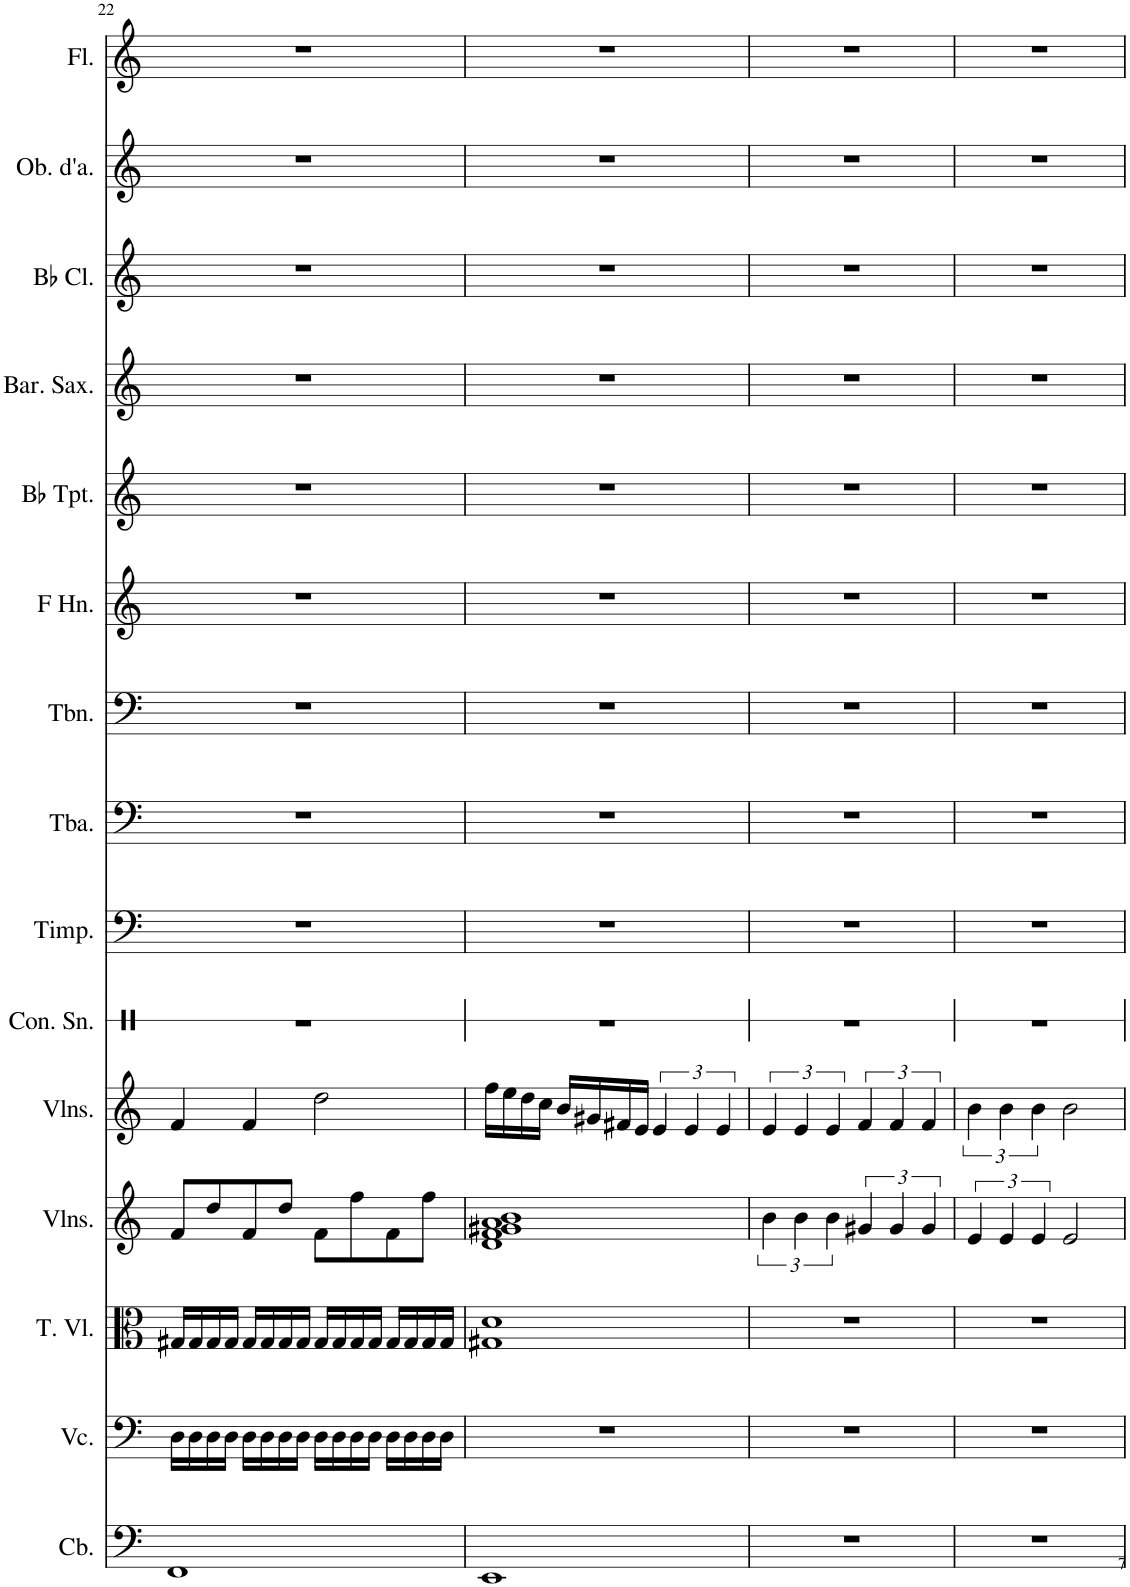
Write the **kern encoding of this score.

**kern	**kern	**kern	**kern	**kern	**kern	**kern	**kern	**kern	**kern	**kern	**kern	**kern	**kern	**kern
*part15	*part14	*part13	*part12	*part11	*part10	*part9	*part8	*part7	*part6	*part5	*part4	*part3	*part2	*part1
*staff15	*staff14	*staff13	*staff12	*staff11	*staff10	*staff9	*staff8	*staff7	*staff6	*staff5	*staff4	*staff3	*staff2	*staff1
*I"Contrabass, Cb.(15)	*I"Violoncello, Vcl.	*I"Tenor Viol, Vla.(13)	*I"Violins, Vl.II	*I"Violins, Vl.I(11)	*I"Concert Snare Drum, Perc.	*I"Timpani, Tp.(9)	*I"Tuba, Tuba(8)	*I"Trombone, Tb.(7)	*I"Horn in F, Hn.(6)	*I"Bb Trumpet, Tr.(5)	*I"Baritone Saxophone, B.Sax(4)	*I"Bb Clarinet, Cl.(3)	*I"Oboe d'amore, Ob.(2)	*I"Flute, Fl. (1)
*I'Cb.	*I'Vc.	*I'T. Vl.	*I'Vlns.	*I'Vlns.	*I'Con. Sn.	*I'Timp.	*I'Tba.	*I'Tbn.	*I'F Hn.	*I'Bb Tpt.	*I'Bar. Sax.	*I'Bb Cl.	*I'Ob. d'a.	*I'Fl.
!!LO:PB:g=z
*clefF4	*clefF4	*clefC3	*clefG2	*clefG2	*clefX	*clefF4	*clefF4	*clefF4	*clefG2	*clefG2	*clefG2	*clefG2	*clefG2	*clefG2
*Trd7c12	*	*	*	*	*	*	*	*	*Trd4c7	*Trd1c2	*Trd12c21	*Trd1c2	*Trd2c3	*
*k[]	*k[]	*k[]	*k[]	*k[]	*k[]	*k[]	*k[]	*k[]	*k[]	*k[]	*k[]	*k[]	*k[]	*k[]
*M4/4	*M4/4	*M4/4	*M4/4	*M4/4	*M4/4	*M4/4	*M4/4	*M4/4	*M4/4	*M4/4	*M4/4	*M4/4	*M4/4	*M4/4
=22	=22	=22	=22	=22	=22	=22	=22	=22	=22	=22	=22	=22	=22	=22
1FF	16D\LL	16G#X/LL	8f/L	4f/	1r	1r	1r	1r	1r	1r	1r	1r	1r	1r
.	16D\	16G#/	.	.	.	.	.	.	.	.	.	.	.	.
.	16D\	16G#/	8dd/	.	.	.	.	.	.	.	.	.	.	.
.	16D\JJ	16G#/JJ	.	.	.	.	.	.	.	.	.	.	.	.
.	16D\LL	16G#/LL	8f/	4f/	.	.	.	.	.	.	.	.	.	.
.	16D\	16G#/	.	.	.	.	.	.	.	.	.	.	.	.
.	16D\	16G#/	8dd/J	.	.	.	.	.	.	.	.	.	.	.
.	16D\JJ	16G#/JJ	.	.	.	.	.	.	.	.	.	.	.	.
.	16D\LL	16G#/LL	8f\L	2dd\	.	.	.	.	.	.	.	.	.	.
.	16D\	16G#/	.	.	.	.	.	.	.	.	.	.	.	.
.	16D\	16G#/	8ff\	.	.	.	.	.	.	.	.	.	.	.
.	16D\JJ	16G#/JJ	.	.	.	.	.	.	.	.	.	.	.	.
.	16D\LL	16G#/LL	8f\	.	.	.	.	.	.	.	.	.	.	.
.	16D\	16G#/	.	.	.	.	.	.	.	.	.	.	.	.
.	16D\	16G#/	8ff\J	.	.	.	.	.	.	.	.	.	.	.
.	16D\JJ	16G#/JJ	.	.	.	.	.	.	.	.	.	.	.	.
=23	=23	=23	=23	=23	=23	=23	=23	=23	=23	=23	=23	=23	=23	=23
1EE	1r	1G#X 1d	1d 1f 1g#X 1a 1b	16ff\LL	1r	1r	1r	1r	1r	1r	1r	1r	1r	1r
.	.	.	.	16ee\	.	.	.	.	.	.	.	.	.	.
.	.	.	.	16dd\	.	.	.	.	.	.	.	.	.	.
.	.	.	.	16cc\JJ	.	.	.	.	.	.	.	.	.	.
.	.	.	.	16b/LL	.	.	.	.	.	.	.	.	.	.
.	.	.	.	16g#X/	.	.	.	.	.	.	.	.	.	.
.	.	.	.	16f#X/	.	.	.	.	.	.	.	.	.	.
.	.	.	.	16e/JJ	.	.	.	.	.	.	.	.	.	.
.	.	.	.	6e/	.	.	.	.	.	.	.	.	.	.
.	.	.	.	6e/	.	.	.	.	.	.	.	.	.	.
.	.	.	.	6e/	.	.	.	.	.	.	.	.	.	.
=24	=24	=24	=24	=24	=24	=24	=24	=24	=24	=24	=24	=24	=24	=24
1r	1r	1r	6b\	6e/	1r	1r	1r	1r	1r	1r	1r	1r	1r	1r
.	.	.	6b\	6e/	.	.	.	.	.	.	.	.	.	.
.	.	.	6b\	6e/	.	.	.	.	.	.	.	.	.	.
.	.	.	6g#X/	6f/	.	.	.	.	.	.	.	.	.	.
.	.	.	6g#/	6f/	.	.	.	.	.	.	.	.	.	.
.	.	.	6g#/	6f/	.	.	.	.	.	.	.	.	.	.
=25	=25	=25	=25	=25	=25	=25	=25	=25	=25	=25	=25	=25	=25	=25
1r	1r	1r	6e/	6b\	1r	1r	1r	1r	1r	1r	1r	1r	1r	1r
.	.	.	6e/	6b\	.	.	.	.	.	.	.	.	.	.
.	.	.	6e/	6b\	.	.	.	.	.	.	.	.	.	.
.	.	.	2e/	2b\	.	.	.	.	.	.	.	.	.	.
=	=	=	=	=	=	=	=	=	=	=	=	=	=	=
*-	*-	*-	*-	*-	*-	*-	*-	*-	*-	*-	*-	*-	*-	*-
